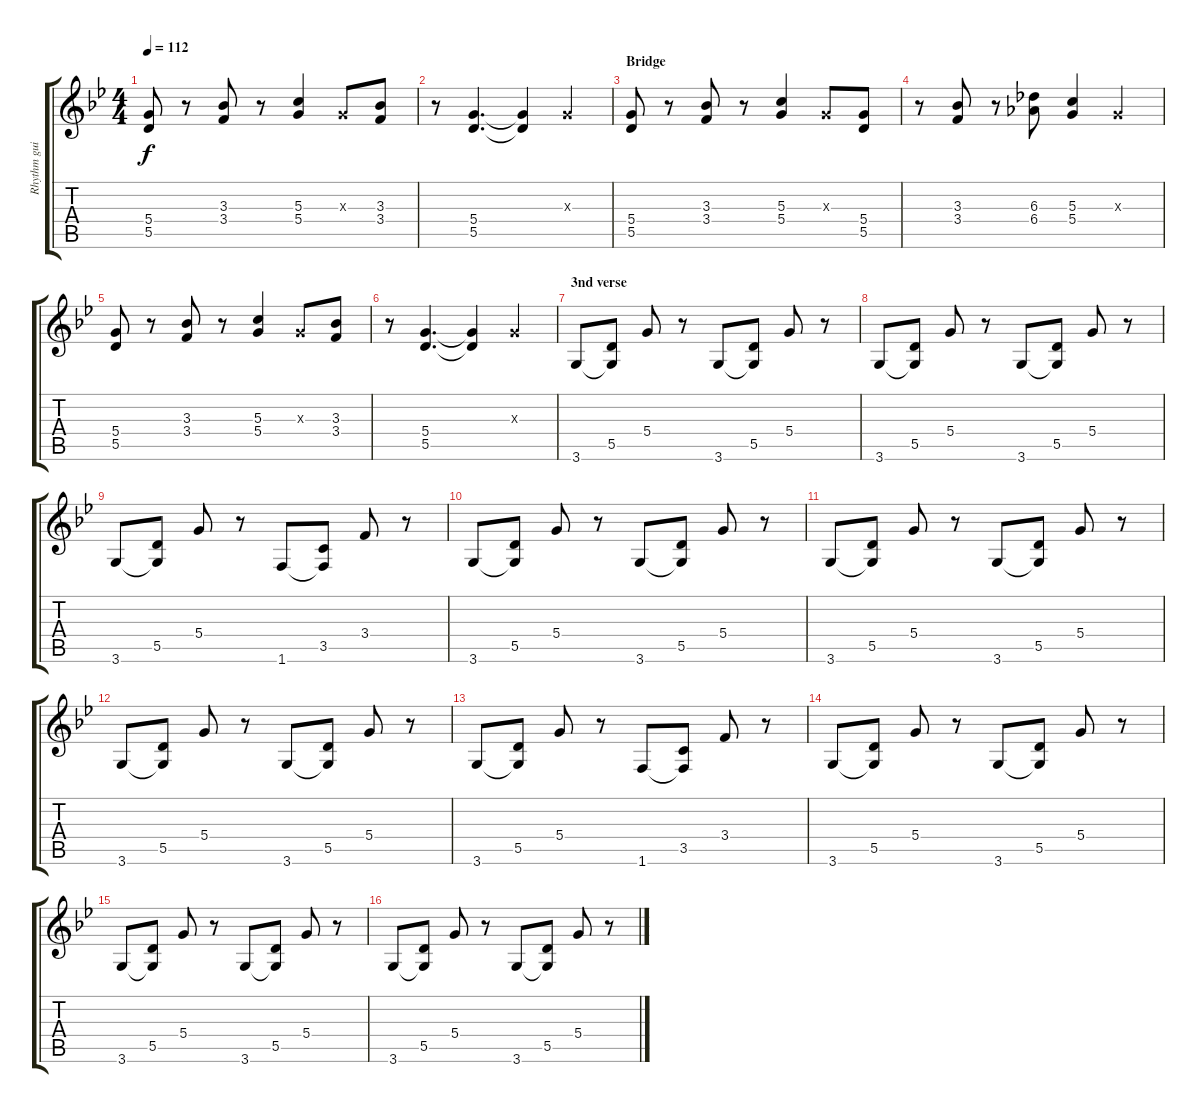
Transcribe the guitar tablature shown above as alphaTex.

\track ("Rhythm guitar" "Rhythm gui") {instrument distortionguitar}
\staff {score tabs}
\tuning (E4 B3 G3 D3 A2 E2) {hide}
\ts (4 4)
\tempo 112
\clef g2
\ks bb
(5.4 5.5).8{dy f} r.8 (3.3 3.4).8 r.8 (5.3 5.4).4 0.3{x}.8 (3.3 3.4).8 |
r.8 (5.4 5.5).4{d} (5.4{t} 5.5{t}).4 0.3{x}.4 |
\section ("" "Bridge")
(5.4 5.5).8{volume 8} r.8 (3.3 3.4).8 r.8 (5.3 5.4).4 0.3{x}.8 (5.4 5.5).8 |
r.8 (3.3 3.4).8 r.8 (6.3 6.4).8 (5.3 5.4).4 0.3{x}.4 |
(5.4 5.5).8 r.8 (3.3 3.4).8 r.8 (5.3 5.4).4 0.3{x}.8 (3.3 3.4).8 |
r.8 (5.4 5.5).4{d} (5.4{t} 5.5{t}).4 0.3{x}.4 |
\section ("" "3nd verse")
3.6.8 (5.5 3.6{t}).8 5.4.8 r.8 3.6.8 (5.5 3.6{t}).8 5.4.8 r.8 |
3.6.8 (5.5 3.6{t}).8 5.4.8 r.8 3.6.8 (5.5 3.6{t}).8 5.4.8 r.8 |
3.6.8 (5.5 3.6{t}).8 5.4.8 r.8 1.6.8 (3.5 1.6{t}).8 3.4.8 r.8 |
3.6.8 (5.5 3.6{t}).8 5.4.8 r.8 3.6.8 (5.5 3.6{t}).8 5.4.8 r.8 |
3.6.8 (5.5 3.6{t}).8 5.4.8 r.8 3.6.8 (5.5 3.6{t}).8 5.4.8 r.8 |
3.6.8 (5.5 3.6{t}).8 5.4.8 r.8 3.6.8 (5.5 3.6{t}).8 5.4.8 r.8 |
3.6.8 (5.5 3.6{t}).8 5.4.8 r.8 1.6.8 (3.5 1.6{t}).8 3.4.8 r.8 |
3.6.8 (5.5 3.6{t}).8 5.4.8 r.8 3.6.8 (5.5 3.6{t}).8 5.4.8 r.8 |
3.6.8 (5.5 3.6{t}).8 5.4.8 r.8 3.6.8 (5.5 3.6{t}).8 5.4.8 r.8 |
3.6.8 (5.5 3.6{t}).8 5.4.8 r.8 3.6.8 (5.5 3.6{t}).8 5.4.8 r.8
